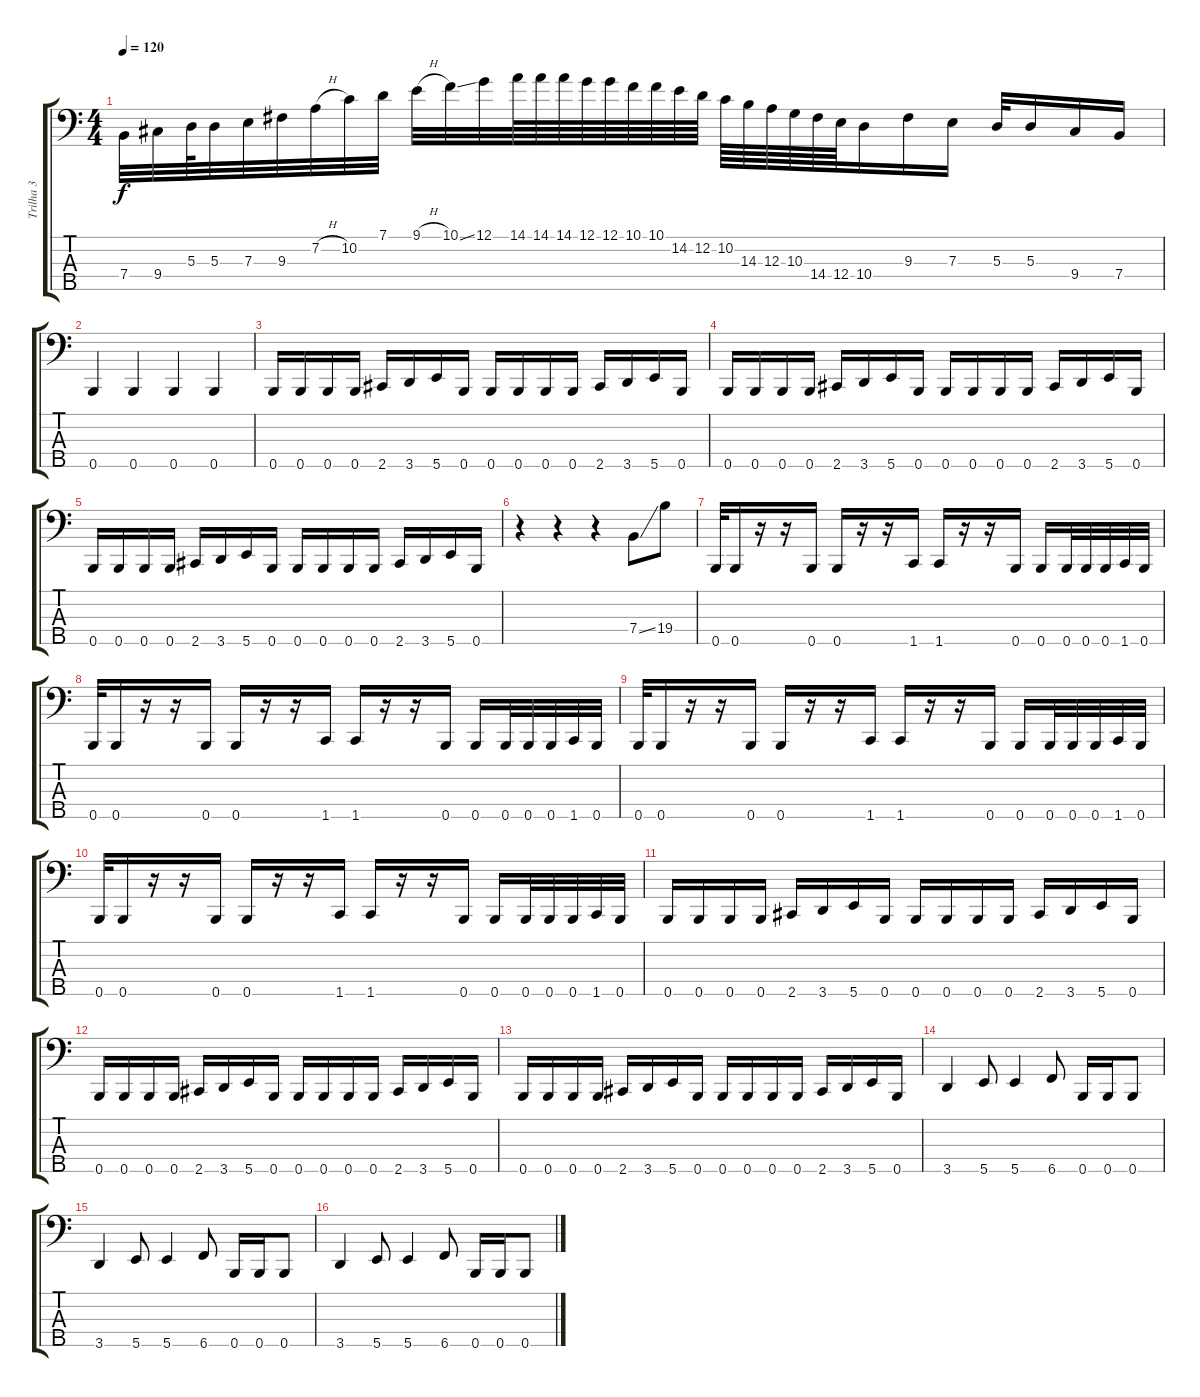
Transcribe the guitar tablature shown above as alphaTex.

\track ("Trilha 3" "Trilha 3") {instrument electricbassfinger}
\staff {score tabs}
\tuning (G2 D2 A1 E1 B0) {hide}
\ts (4 4)
\tempo 120
\clef f4
\ks c
7.4.32{dy f instrument electricbassfinger} 9.4.32 5.3.64 5.3.32 7.3.32 9.3.32 7.2{h}.32 10.2.32 7.1.32 9.1{h}.32 10.1{ss}.32 12.1.32 14.1.64 14.1.64 14.1.64 12.1.64 12.1.64 10.1.64 10.1.64 14.2.64 12.2.64 10.2.64 14.3.64 12.3.64 10.3.64 14.4.64 12.4.64 10.4.16 9.3.16 7.3.16 5.3.32 5.3.16 9.4.16 7.4.16 |
0.5.4 0.5.4 0.5.4 0.5.4 |
0.5.16 0.5.16 0.5.16 0.5.16 2.5.16 3.5.16 5.5.16 0.5.16 0.5.16 0.5.16 0.5.16 0.5.16 2.5.16 3.5.16 5.5.16 0.5.16 |
0.5.16 0.5.16 0.5.16 0.5.16 2.5.16 3.5.16 5.5.16 0.5.16 0.5.16 0.5.16 0.5.16 0.5.16 2.5.16 3.5.16 5.5.16 0.5.16 |
0.5.16 0.5.16 0.5.16 0.5.16 2.5.16 3.5.16 5.5.16 0.5.16 0.5.16 0.5.16 0.5.16 0.5.16 2.5.16 3.5.16 5.5.16 0.5.16 |
r.4 r.4 r.4 7.4{ss}.8 19.4.8 |
0.5.32 0.5.16 r.16 r.16 0.5.16 0.5.16 r.16 r.16 1.5.16 1.5.16 r.16 r.16 0.5.16 0.5.16 0.5.32 0.5.32 0.5.32 1.5.32 0.5.32 |
0.5.32 0.5.16 r.16 r.16 0.5.16 0.5.16 r.16 r.16 1.5.16 1.5.16 r.16 r.16 0.5.16 0.5.16 0.5.32 0.5.32 0.5.32 1.5.32 0.5.32 |
0.5.32 0.5.16 r.16 r.16 0.5.16 0.5.16 r.16 r.16 1.5.16 1.5.16 r.16 r.16 0.5.16 0.5.16 0.5.32 0.5.32 0.5.32 1.5.32 0.5.32 |
0.5.32 0.5.16 r.16 r.16 0.5.16 0.5.16 r.16 r.16 1.5.16 1.5.16 r.16 r.16 0.5.16 0.5.16 0.5.32 0.5.32 0.5.32 1.5.32 0.5.32 |
0.5.16 0.5.16 0.5.16 0.5.16 2.5.16 3.5.16 5.5.16 0.5.16 0.5.16 0.5.16 0.5.16 0.5.16 2.5.16 3.5.16 5.5.16 0.5.16 |
0.5.16 0.5.16 0.5.16 0.5.16 2.5.16 3.5.16 5.5.16 0.5.16 0.5.16 0.5.16 0.5.16 0.5.16 2.5.16 3.5.16 5.5.16 0.5.16 |
0.5.16 0.5.16 0.5.16 0.5.16 2.5.16 3.5.16 5.5.16 0.5.16 0.5.16 0.5.16 0.5.16 0.5.16 2.5.16 3.5.16 5.5.16 0.5.16 |
3.5.4 5.5.8 5.5.4 6.5.8 0.5.16 0.5.16 0.5.8 |
3.5.4 5.5.8 5.5.4 6.5.8 0.5.16 0.5.16 0.5.8 |
3.5.4 5.5.8 5.5.4 6.5.8 0.5.16 0.5.16 0.5.8
